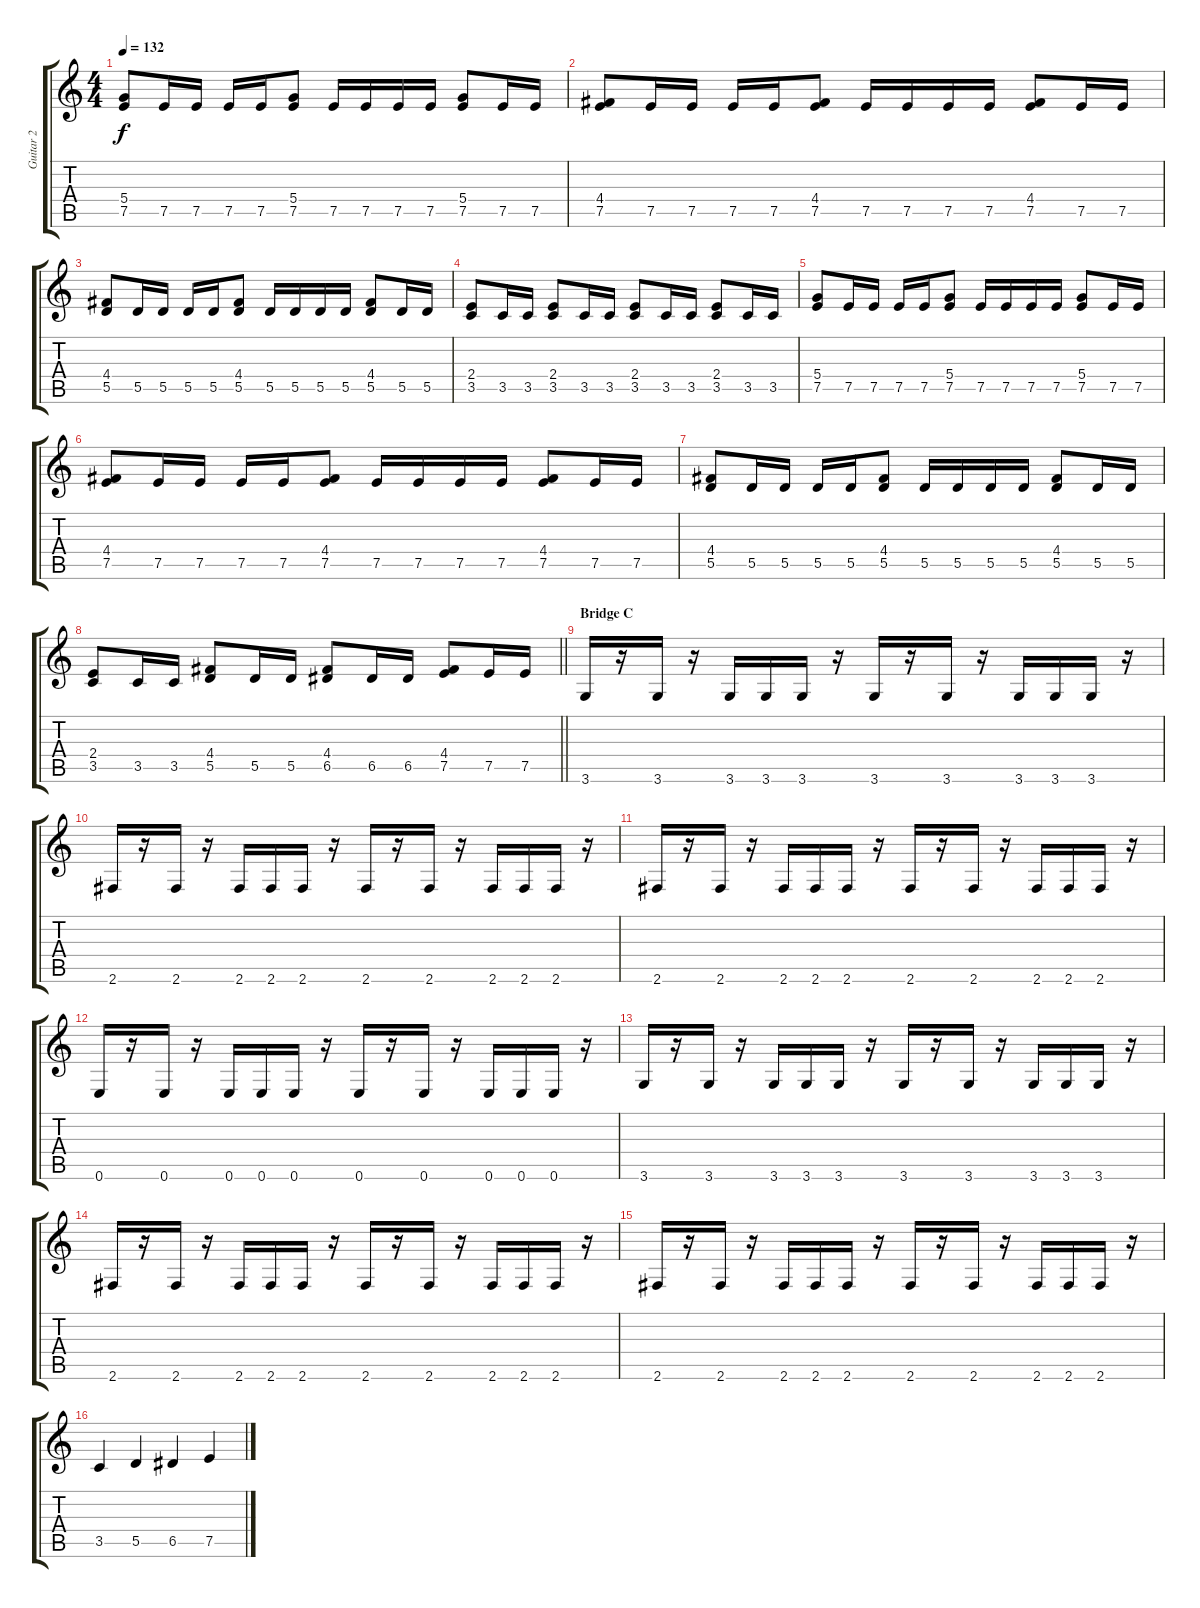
\track ("Guitar 2" "Guitar 2") {instrument distortionguitar}
\staff {score tabs}
\tuning (E4 B3 G3 D3 A2 E2) {hide}
\ts (4 4)
\tempo 132
\clef g2
\ks c
(5.4 7.5).8{dy f} 7.5.16 7.5.16 7.5.16 7.5.16 (5.4 7.5).8 7.5.16 7.5.16 7.5.16 7.5.16 (5.4 7.5).8 7.5.16 7.5.16 |
(4.4 7.5).8 7.5.16 7.5.16 7.5.16 7.5.16 (4.4 7.5).8 7.5.16 7.5.16 7.5.16 7.5.16 (4.4 7.5).8 7.5.16 7.5.16 |
(4.4 5.5).8 5.5.16 5.5.16 5.5.16 5.5.16 (4.4 5.5).8 5.5.16 5.5.16 5.5.16 5.5.16 (4.4 5.5).8 5.5.16 5.5.16 |
(2.4 3.5).8 3.5.16 3.5.16 (2.4 3.5).8 3.5.16 3.5.16 (2.4 3.5).8 3.5.16 3.5.16 (2.4 3.5).8 3.5.16 3.5.16 |
(5.4 7.5).8 7.5.16 7.5.16 7.5.16 7.5.16 (5.4 7.5).8 7.5.16 7.5.16 7.5.16 7.5.16 (5.4 7.5).8 7.5.16 7.5.16 |
(4.4 7.5).8 7.5.16 7.5.16 7.5.16 7.5.16 (4.4 7.5).8 7.5.16 7.5.16 7.5.16 7.5.16 (4.4 7.5).8 7.5.16 7.5.16 |
(4.4 5.5).8 5.5.16 5.5.16 5.5.16 5.5.16 (4.4 5.5).8 5.5.16 5.5.16 5.5.16 5.5.16 (4.4 5.5).8 5.5.16 5.5.16 |
\barLineRight lightlight
(2.4 3.5).8 3.5.16 3.5.16 (4.4 5.5).8 5.5.16 5.5.16 (4.4 6.5).8 6.5.16 6.5.16 (4.4 7.5).8 7.5.16 7.5.16 |
\section ("" "Bridge C")
3.6.16 r.16 3.6.16 r.16 3.6.16 3.6.16 3.6.16 r.16 3.6.16 r.16 3.6.16 r.16 3.6.16 3.6.16 3.6.16 r.16 |
2.6.16 r.16 2.6.16 r.16 2.6.16 2.6.16 2.6.16 r.16 2.6.16 r.16 2.6.16 r.16 2.6.16 2.6.16 2.6.16 r.16 |
2.6.16 r.16 2.6.16 r.16 2.6.16 2.6.16 2.6.16 r.16 2.6.16 r.16 2.6.16 r.16 2.6.16 2.6.16 2.6.16 r.16 |
0.6.16 r.16 0.6.16 r.16 0.6.16 0.6.16 0.6.16 r.16 0.6.16 r.16 0.6.16 r.16 0.6.16 0.6.16 0.6.16 r.16 |
3.6.16 r.16 3.6.16 r.16 3.6.16 3.6.16 3.6.16 r.16 3.6.16 r.16 3.6.16 r.16 3.6.16 3.6.16 3.6.16 r.16 |
2.6.16 r.16 2.6.16 r.16 2.6.16 2.6.16 2.6.16 r.16 2.6.16 r.16 2.6.16 r.16 2.6.16 2.6.16 2.6.16 r.16 |
2.6.16 r.16 2.6.16 r.16 2.6.16 2.6.16 2.6.16 r.16 2.6.16 r.16 2.6.16 r.16 2.6.16 2.6.16 2.6.16 r.16 |
3.5.4 5.5.4 6.5.4 7.5.4
